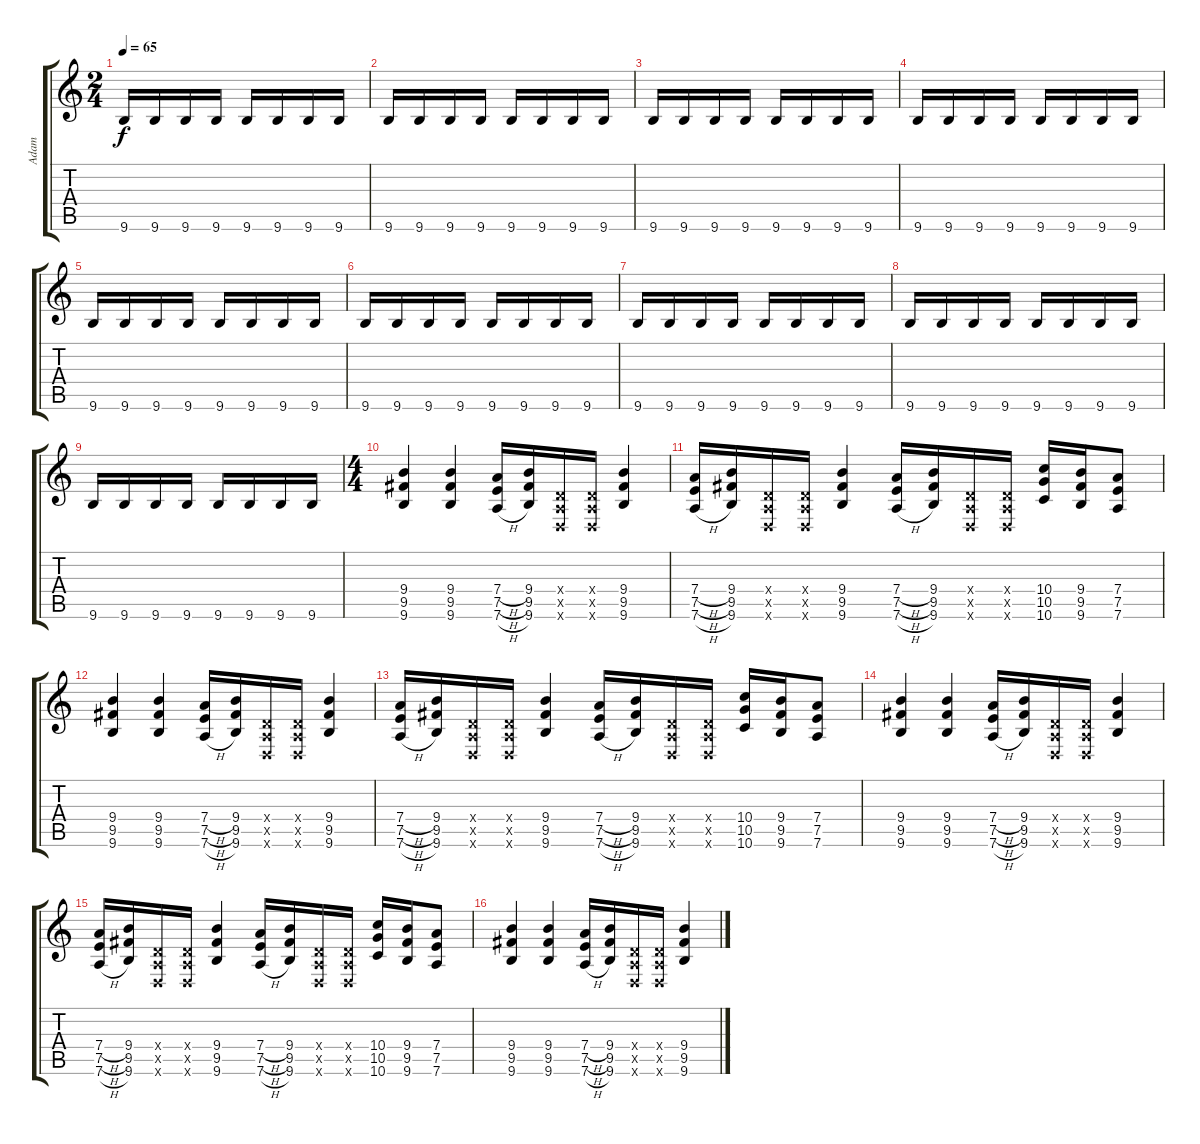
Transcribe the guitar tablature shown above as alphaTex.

\track ("Adam" "Adam") {instrument distortionguitar}
\staff {score tabs}
\tuning (E4 B3 G3 D3 A2 D2) {hide}
\ts (2 4)
\tempo 65
\clef g2
\ks c
9.6.16{dy f volume 5 instrument overdrivenguitar} 9.6.16 9.6.16 9.6.16 9.6.16 9.6.16 9.6.16 9.6.16 |
9.6.16{volume 5 instrument overdrivenguitar} 9.6.16 9.6.16 9.6.16 9.6.16 9.6.16 9.6.16 9.6.16 |
9.6.16{volume 5 instrument overdrivenguitar} 9.6.16 9.6.16 9.6.16 9.6.16 9.6.16 9.6.16 9.6.16 |
9.6.16{volume 5 instrument overdrivenguitar} 9.6.16 9.6.16 9.6.16 9.6.16 9.6.16 9.6.16 9.6.16 |
9.6.16{volume 5 instrument overdrivenguitar} 9.6.16 9.6.16 9.6.16 9.6.16 9.6.16 9.6.16 9.6.16 |
9.6.16{volume 5 instrument overdrivenguitar} 9.6.16 9.6.16 9.6.16 9.6.16 9.6.16 9.6.16 9.6.16 |
9.6.16{volume 5 instrument overdrivenguitar} 9.6.16 9.6.16 9.6.16 9.6.16 9.6.16 9.6.16 9.6.16 |
9.6.16{volume 5 instrument overdrivenguitar} 9.6.16 9.6.16 9.6.16 9.6.16 9.6.16 9.6.16 9.6.16 |
9.6.16{volume 5 instrument overdrivenguitar} 9.6.16 9.6.16 9.6.16 9.6.16 9.6.16 9.6.16 9.6.16 |
\ts (4 4)
(9.4 9.5 9.6).4{volume 13 instrument distortionguitar} (9.4 9.5 9.6).4 (7.4{h} 7.5{h} 7.6{h}).16 (9.4 9.5 9.6).16 (0.4{x} 0.5{x} 0.6{x}).16 (0.4{x} 0.5{x} 0.6{x}).16 (9.4 9.5 9.6).4 |
(7.4{h} 7.5{h} 7.6{h}).16 (9.4 9.5 9.6).16 (0.4{x} 0.5{x} 0.6{x}).16 (0.4{x} 0.5{x} 0.6{x}).16 (9.4 9.5 9.6).4 (7.4{h} 7.5{h} 7.6{h}).16 (9.4 9.5 9.6).16 (0.4{x} 0.5{x} 0.6{x}).16 (0.4{x} 0.5{x} 0.6{x}).16 (10.4 10.5 10.6).16{volume 10 instrument overdrivenguitar} (9.4 9.5 9.6).16 (7.4 7.5 7.6).8 |
(9.4 9.5 9.6).4{volume 13 instrument distortionguitar} (9.4 9.5 9.6).4 (7.4{h} 7.5{h} 7.6{h}).16 (9.4 9.5 9.6).16 (0.4{x} 0.5{x} 0.6{x}).16 (0.4{x} 0.5{x} 0.6{x}).16 (9.4 9.5 9.6).4 |
(7.4{h} 7.5{h} 7.6{h}).16 (9.4 9.5 9.6).16 (0.4{x} 0.5{x} 0.6{x}).16 (0.4{x} 0.5{x} 0.6{x}).16 (9.4 9.5 9.6).4 (7.4{h} 7.5{h} 7.6{h}).16 (9.4 9.5 9.6).16 (0.4{x} 0.5{x} 0.6{x}).16 (0.4{x} 0.5{x} 0.6{x}).16 (10.4 10.5 10.6).16{volume 10 instrument overdrivenguitar} (9.4 9.5 9.6).16 (7.4 7.5 7.6).8 |
(9.4 9.5 9.6).4{volume 13 instrument distortionguitar} (9.4 9.5 9.6).4 (7.4{h} 7.5{h} 7.6{h}).16 (9.4 9.5 9.6).16 (0.4{x} 0.5{x} 0.6{x}).16 (0.4{x} 0.5{x} 0.6{x}).16 (9.4 9.5 9.6).4 |
(7.4{h} 7.5{h} 7.6{h}).16 (9.4 9.5 9.6).16 (0.4{x} 0.5{x} 0.6{x}).16 (0.4{x} 0.5{x} 0.6{x}).16 (9.4 9.5 9.6).4 (7.4{h} 7.5{h} 7.6{h}).16 (9.4 9.5 9.6).16 (0.4{x} 0.5{x} 0.6{x}).16 (0.4{x} 0.5{x} 0.6{x}).16 (10.4 10.5 10.6).16{volume 10 instrument overdrivenguitar} (9.4 9.5 9.6).16 (7.4 7.5 7.6).8 |
(9.4 9.5 9.6).4{volume 13 instrument distortionguitar} (9.4 9.5 9.6).4 (7.4{h} 7.5{h} 7.6{h}).16 (9.4 9.5 9.6).16 (0.4{x} 0.5{x} 0.6{x}).16 (0.4{x} 0.5{x} 0.6{x}).16 (9.4 9.5 9.6).4
